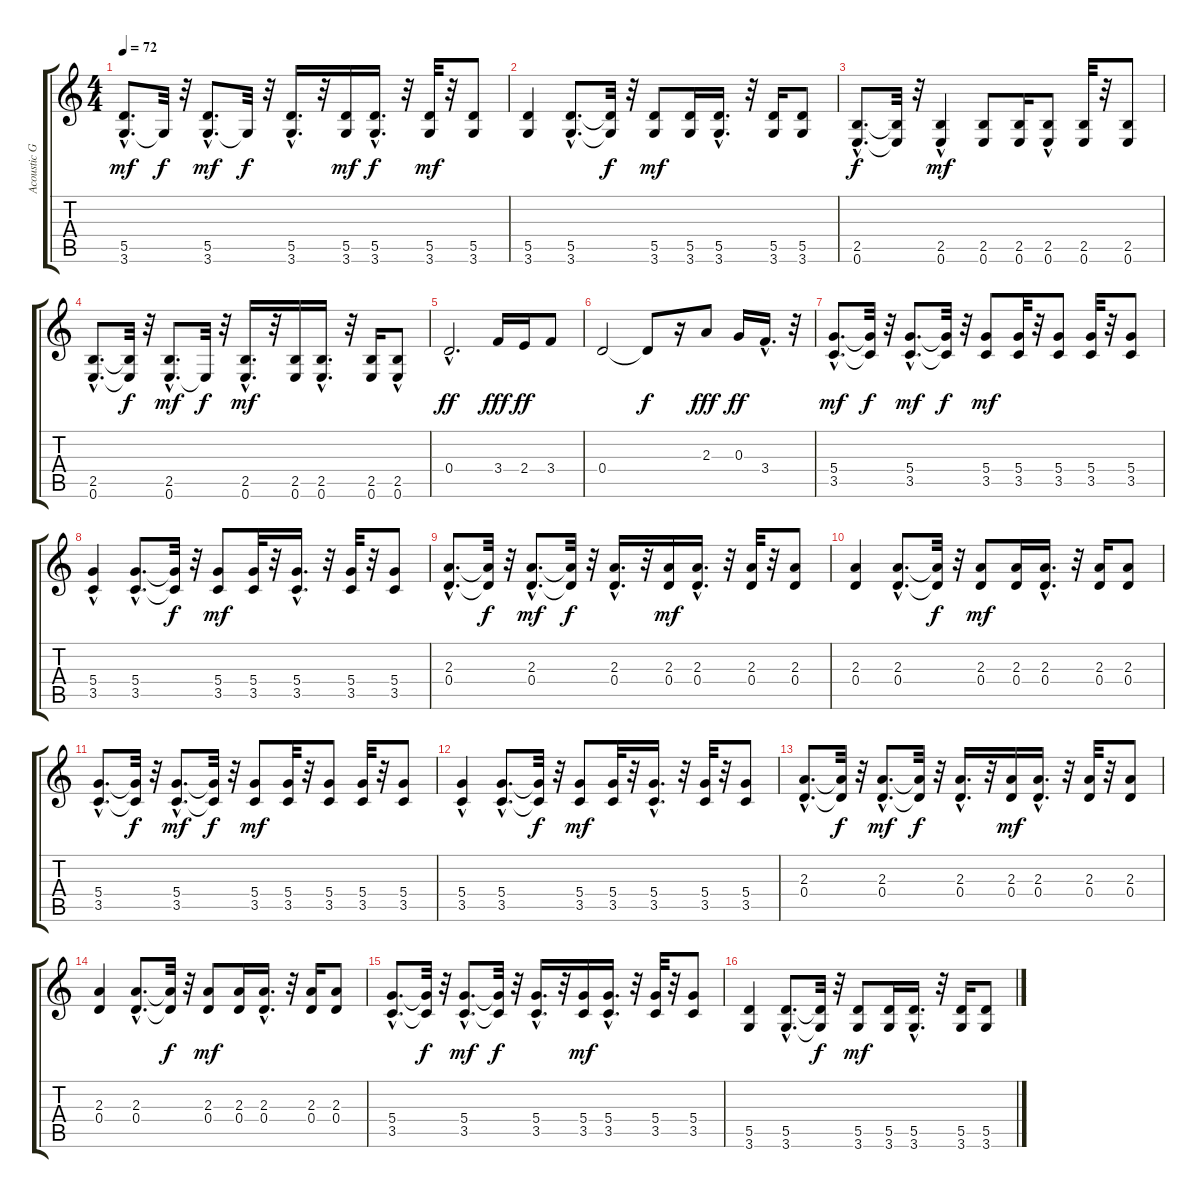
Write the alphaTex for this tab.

\track ("Acoustic Guitar 3" "Acoustic G") {instrument electricguitarjazz}
\staff {score tabs}
\tuning (E4 B3 G3 D3 A2 E2) {hide}
\ts (4 4)
\tempo 72
\clef g2
\ks c
(5.5{hac} 3.6{hac}).8{d dy mf} 3.6{t}.32{dy f} r.32 (5.5{hac} 3.6{hac}).8{d dy mf} 3.6{t}.32{dy f} r.32 (5.5{hac} 3.6{hac}).16{d} r.32 (5.5 3.6).16{dy mf} (5.5{hac} 3.6{hac}).16{d dy f} r.32 (5.5 3.6).32{dy mf} r.32 (5.5 3.6).8 |
(5.5 3.6).4 (5.5{hac} 3.6{hac}).8{d} (5.5{t} 3.6{t}).32{dy f} r.32 (5.5 3.6).8{dy mf} (5.5 3.6).16 (5.5{hac} 3.6{hac}).16{d} r.32 (5.5 3.6).16 (5.5 3.6).8 |
(2.5{hac} 0.6{hac}).8{d dy f} (2.5{t} 0.6{t}).32 r.32 (2.5{hac} 0.6).4{dy mf} (2.5 0.6).8 (2.5 0.6).16 (2.5{hac} 0.6).8 (2.5 0.6).32 r.32 (2.5 0.6).8 |
(2.5{hac} 0.6{hac}).8{d} (2.5{t} 0.6{t}).32{dy f} r.32 (2.5{hac} 0.6{hac}).8{d dy mf} 0.6{t}.32{dy f} r.32 (2.5{hac} 0.6{hac}).16{d dy mf} r.32 (2.5 0.6).16 (2.5{hac} 0.6{hac}).16{d} r.32 (2.5 0.6).16 (2.5{hac} 0.6).8 |
0.4{hac}.2{d dy ff} 3.4.16{dy fff} 2.4.16{dy ff} 3.4.8 |
0.4.2 0.4{t}.8{dy f} r.16 2.3.8{dy fff} 0.3.16{dy ff} 3.4{hac}.16{d} r.32 |
(5.4{hac} 3.5{hac}).8{d dy mf} (5.4{t} 3.5{t}).32{dy f} r.32 (5.4{hac} 3.5{hac}).8{d dy mf} (5.4{t} 3.5{t}).32{dy f} r.32 (5.4 3.5).8{dy mf} (5.4 3.5).32 r.32 (5.4 3.5).8 (5.4 3.5).32 r.32 (5.4 3.5).8 |
(5.4 3.5{hac}).4 (5.4{hac} 3.5{hac}).8{d} (5.4{t} 3.5{t}).32{dy f} r.32 (5.4 3.5).8{dy mf} (5.4 3.5).32 r.32 (5.4{hac} 3.5{hac}).16{d} r.32 (5.4 3.5).32 r.32 (5.4 3.5).8 |
(2.3{hac} 0.4{hac}).8{d} (2.3{t} 0.4{t}).32{dy f} r.32 (2.3{hac} 0.4{hac}).8{d dy mf} (2.3{t} 0.4{t}).32{dy f} r.32 (2.3{hac} 0.4{hac}).16{d} r.32 (2.3 0.4).16{dy mf} (2.3{hac} 0.4{hac}).16{d} r.32 (2.3 0.4).32 r.32 (2.3 0.4).8 |
(2.3 0.4).4 (2.3{hac} 0.4{hac}).8{d} (2.3{t} 0.4{t}).32{dy f} r.32 (2.3 0.4).8{dy mf} (2.3 0.4).16 (2.3{hac} 0.4{hac}).16{d} r.32 (2.3 0.4).16 (2.3 0.4).8 |
(5.4{hac} 3.5{hac}).8{d} (5.4{t} 3.5{t}).32{dy f} r.32 (5.4{hac} 3.5{hac}).8{d dy mf} (5.4{t} 3.5{t}).32{dy f} r.32 (5.4 3.5).8{dy mf} (5.4 3.5).32 r.32 (5.4 3.5).8 (5.4 3.5).32 r.32 (5.4 3.5).8 |
(5.4 3.5{hac}).4 (5.4{hac} 3.5{hac}).8{d} (5.4{t} 3.5{t}).32{dy f} r.32 (5.4 3.5).8{dy mf} (5.4 3.5).32 r.32 (5.4{hac} 3.5{hac}).16{d} r.32 (5.4 3.5).32 r.32 (5.4 3.5).8 |
(2.3{hac} 0.4{hac}).8{d} (2.3{t} 0.4{t}).32{dy f} r.32 (2.3{hac} 0.4{hac}).8{d dy mf} (2.3{t} 0.4{t}).32{dy f} r.32 (2.3{hac} 0.4{hac}).16{d} r.32 (2.3 0.4).16{dy mf} (2.3{hac} 0.4{hac}).16{d} r.32 (2.3 0.4).32 r.32 (2.3 0.4).8 |
(2.3 0.4).4 (2.3{hac} 0.4{hac}).8{d} (2.3{t} 0.4{t}).32{dy f} r.32 (2.3 0.4).8{dy mf} (2.3 0.4).16 (2.3{hac} 0.4{hac}).16{d} r.32 (2.3 0.4).16 (2.3 0.4).8 |
(5.4{hac} 3.5{hac}).8{d} (5.4{t} 3.5{t}).32{dy f} r.32 (5.4{hac} 3.5{hac}).8{d dy mf} (5.4{t} 3.5{t}).32{dy f} r.32 (5.4{hac} 3.5{hac}).16{d} r.32 (5.4 3.5).16{dy mf} (5.4{hac} 3.5{hac}).16{d} r.32 (5.4 3.5).32 r.32 (5.4 3.5).8 |
(5.5 3.6).4 (5.5{hac} 3.6{hac}).8{d} (5.5{t} 3.6{t}).32{dy f} r.32 (5.5 3.6).8{dy mf} (5.5 3.6).16 (5.5{hac} 3.6{hac}).16{d} r.32 (5.5 3.6).16 (5.5 3.6).8
